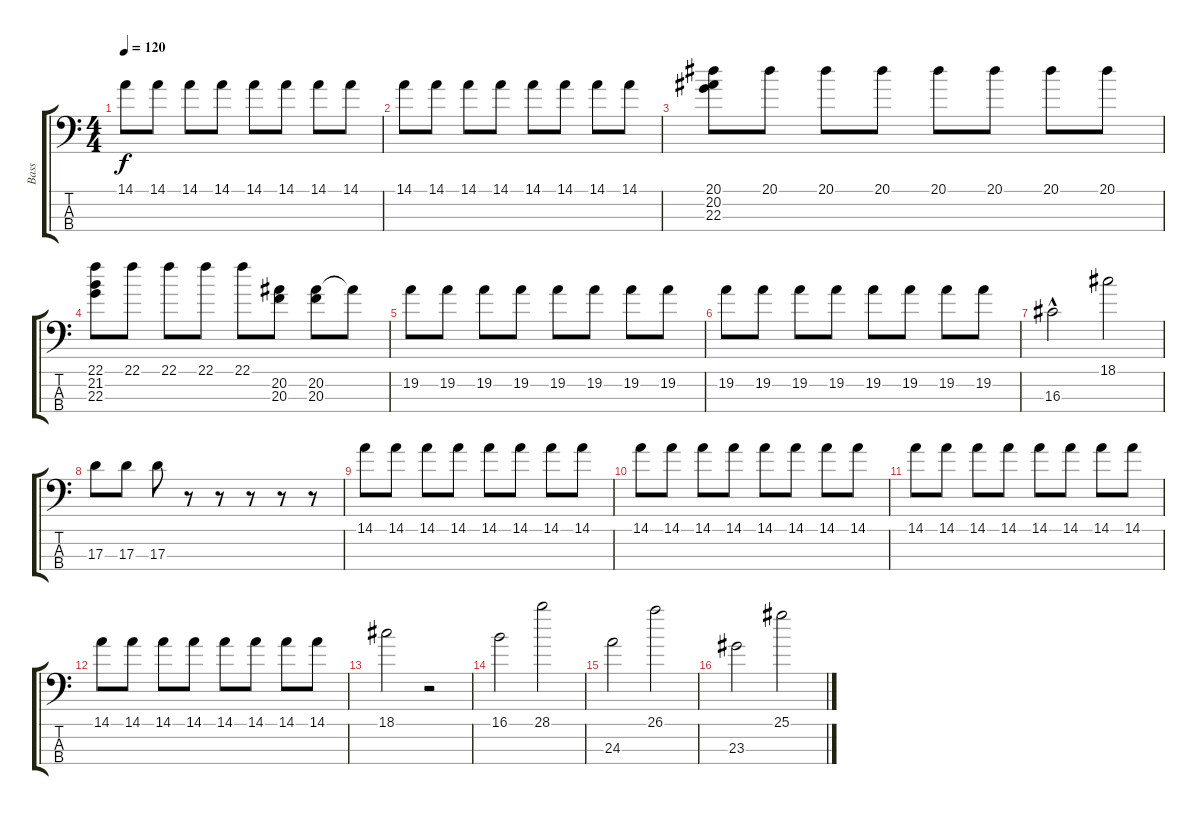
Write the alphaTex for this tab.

\track ("Bass" "Bass") {instrument acousticbass}
\staff {score tabs}
\tuning (G2 D2 A1 E1) {hide}
\ts (4 4)
\tempo 120
\clef f4
\ks c
14.1.8{dy f} 14.1.8 14.1.8 14.1.8 14.1.8 14.1.8 14.1.8 14.1.8 |
14.1.8 14.1.8 14.1.8 14.1.8 14.1.8 14.1.8 14.1.8 14.1.8 |
(20.1 20.2 22.3).8 20.1.8 20.1.8 20.1.8 20.1.8 20.1.8 20.1.8 20.1.8 |
(22.1 21.2 22.3).8 22.1.8 22.1.8 22.1.8 22.1.8 (20.2 20.3).8 (20.2 20.3).8 20.2{t}.8 |
19.2.8 19.2.8 19.2.8 19.2.8 19.2.8 19.2.8 19.2.8 19.2.8 |
19.2.8 19.2.8 19.2.8 19.2.8 19.2.8 19.2.8 19.2.8 19.2.8 |
16.3{hac}.2 18.1.2 |
17.3.8 17.3.8 17.3.8 r.8 r.8 r.8 r.8 r.8 |
14.1.8 14.1.8 14.1.8 14.1.8 14.1.8 14.1.8 14.1.8 14.1.8 |
14.1.8 14.1.8 14.1.8 14.1.8 14.1.8 14.1.8 14.1.8 14.1.8 |
14.1.8 14.1.8 14.1.8 14.1.8 14.1.8 14.1.8 14.1.8 14.1.8 |
14.1.8 14.1.8 14.1.8 14.1.8 14.1.8 14.1.8 14.1.8 14.1.8 |
18.1.2 r.2 |
16.1.2 28.1.2 |
24.3.2 26.1.2 |
23.3.2 25.1.2
